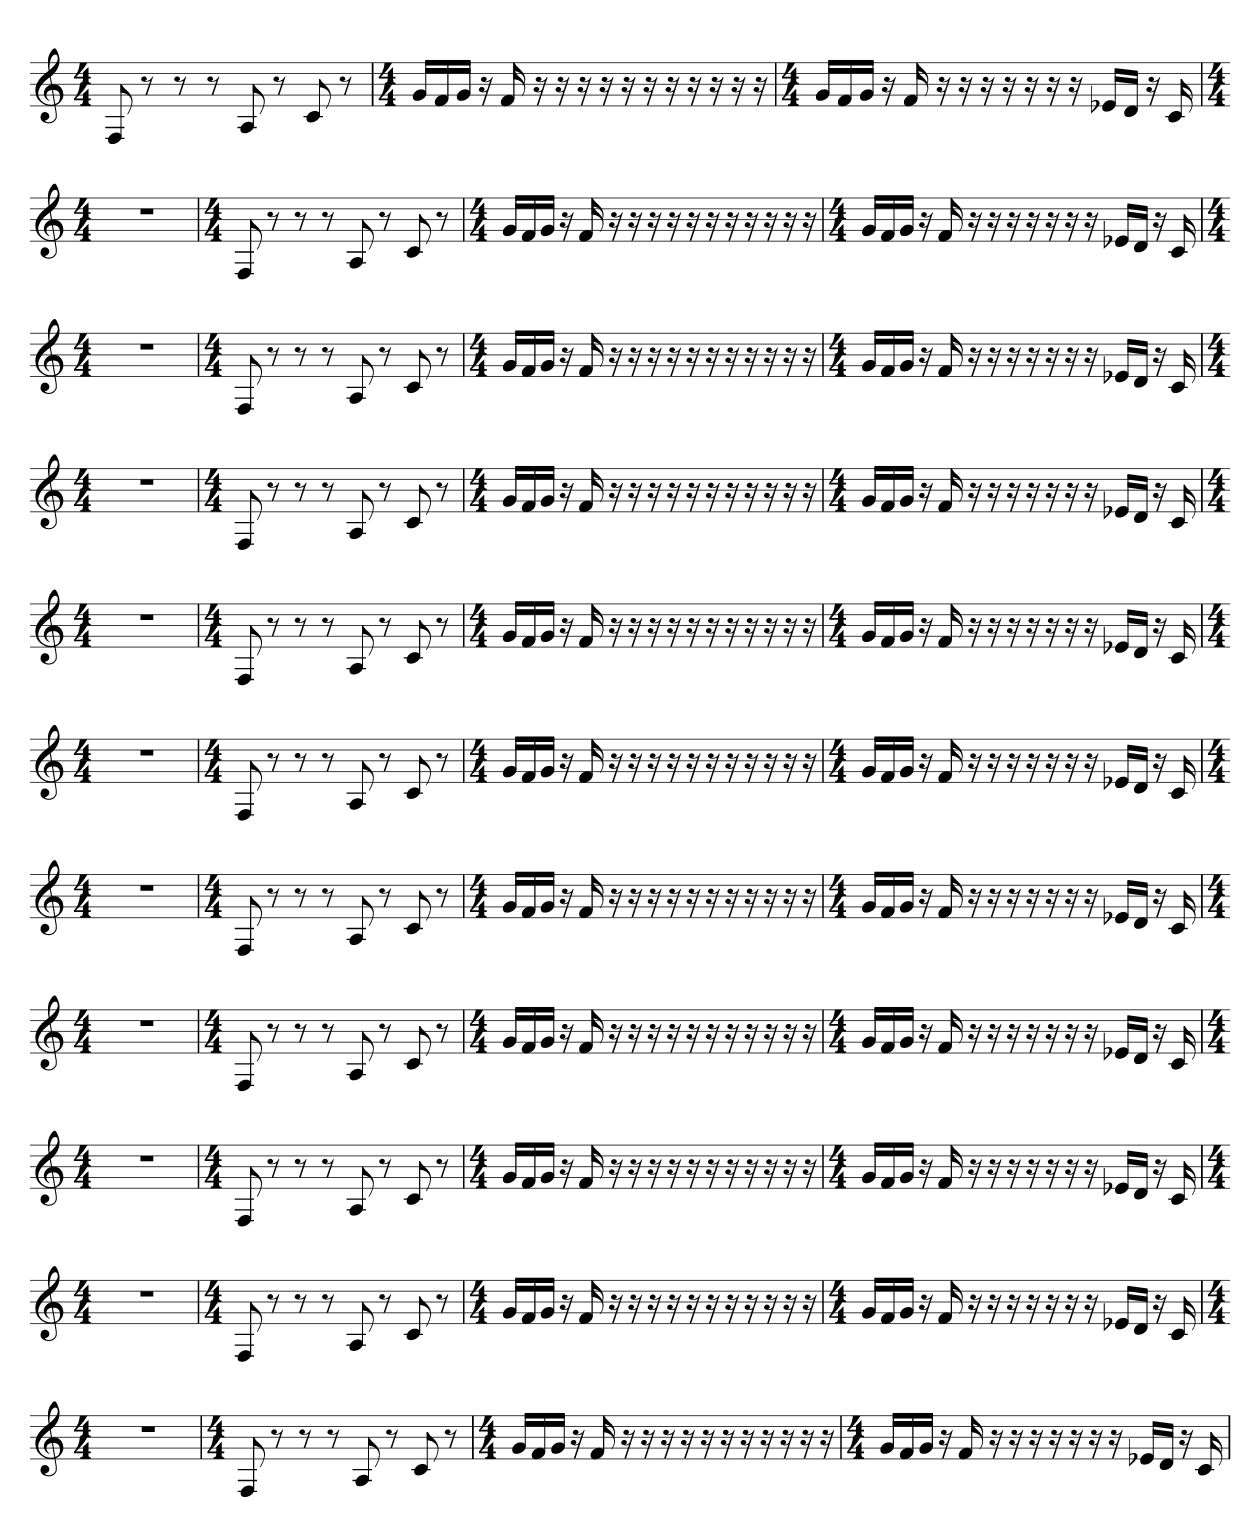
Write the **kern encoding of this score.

**kern
*part1
*staff1
*M4/4
=
8F
8r
8r
8r
8A
8r
8c
8r
=
*M4/4
16gLL
16f
16gJJ
16r
16f
16r
16r
16r
16r
16r
16r
16r
16r
16r
16r
16r
=
*M4/4
16gLL
16f
16gJJ
16r
16f
16r
16r
16r
16r
16r
16r
16r
16e-XLL
16dJJ
16r
16c
=
*M4/4
1r
=
*M4/4
8F
8r
8r
8r
8A
8r
8c
8r
=
*M4/4
16gLL
16f
16gJJ
16r
16f
16r
16r
16r
16r
16r
16r
16r
16r
16r
16r
16r
=
*M4/4
16gLL
16f
16gJJ
16r
16f
16r
16r
16r
16r
16r
16r
16r
16e-XLL
16dJJ
16r
16c
=
*M4/4
1r
=
*M4/4
8F
8r
8r
8r
8A
8r
8c
8r
=
*M4/4
16gLL
16f
16gJJ
16r
16f
16r
16r
16r
16r
16r
16r
16r
16r
16r
16r
16r
=
*M4/4
16gLL
16f
16gJJ
16r
16f
16r
16r
16r
16r
16r
16r
16r
16e-XLL
16dJJ
16r
16c
=
*M4/4
1r
=
*M4/4
8F
8r
8r
8r
8A
8r
8c
8r
=
*M4/4
16gLL
16f
16gJJ
16r
16f
16r
16r
16r
16r
16r
16r
16r
16r
16r
16r
16r
=
*M4/4
16gLL
16f
16gJJ
16r
16f
16r
16r
16r
16r
16r
16r
16r
16e-XLL
16dJJ
16r
16c
=
*M4/4
1r
=
*M4/4
8F
8r
8r
8r
8A
8r
8c
8r
=
*M4/4
16gLL
16f
16gJJ
16r
16f
16r
16r
16r
16r
16r
16r
16r
16r
16r
16r
16r
=
*M4/4
16gLL
16f
16gJJ
16r
16f
16r
16r
16r
16r
16r
16r
16r
16e-XLL
16dJJ
16r
16c
=
*M4/4
1r
=
*M4/4
8F
8r
8r
8r
8A
8r
8c
8r
=
*M4/4
16gLL
16f
16gJJ
16r
16f
16r
16r
16r
16r
16r
16r
16r
16r
16r
16r
16r
=
*M4/4
16gLL
16f
16gJJ
16r
16f
16r
16r
16r
16r
16r
16r
16r
16e-XLL
16dJJ
16r
16c
=
*M4/4
1r
=
*M4/4
8F
8r
8r
8r
8A
8r
8c
8r
=
*M4/4
16gLL
16f
16gJJ
16r
16f
16r
16r
16r
16r
16r
16r
16r
16r
16r
16r
16r
=
*M4/4
16gLL
16f
16gJJ
16r
16f
16r
16r
16r
16r
16r
16r
16r
16e-XLL
16dJJ
16r
16c
=
*M4/4
1r
=
*M4/4
8F
8r
8r
8r
8A
8r
8c
8r
=
*M4/4
16gLL
16f
16gJJ
16r
16f
16r
16r
16r
16r
16r
16r
16r
16r
16r
16r
16r
=
*M4/4
16gLL
16f
16gJJ
16r
16f
16r
16r
16r
16r
16r
16r
16r
16e-XLL
16dJJ
16r
16c
=
*M4/4
1r
=
*M4/4
8F
8r
8r
8r
8A
8r
8c
8r
=
*M4/4
16gLL
16f
16gJJ
16r
16f
16r
16r
16r
16r
16r
16r
16r
16r
16r
16r
16r
=
*M4/4
16gLL
16f
16gJJ
16r
16f
16r
16r
16r
16r
16r
16r
16r
16e-XLL
16dJJ
16r
16c
=
*M4/4
1r
=
*M4/4
8F
8r
8r
8r
8A
8r
8c
8r
=
*M4/4
16gLL
16f
16gJJ
16r
16f
16r
16r
16r
16r
16r
16r
16r
16r
16r
16r
16r
=
*M4/4
16gLL
16f
16gJJ
16r
16f
16r
16r
16r
16r
16r
16r
16r
16e-XLL
16dJJ
16r
16c
=
*M4/4
1r
=
*M4/4
8F
8r
8r
8r
8A
8r
8c
8r
=
*M4/4
16gLL
16f
16gJJ
16r
16f
16r
16r
16r
16r
16r
16r
16r
16r
16r
16r
16r
=
*M4/4
16gLL
16f
16gJJ
16r
16f
16r
16r
16r
16r
16r
16r
16r
16e-XLL
16dJJ
16r
16c
=
*-
